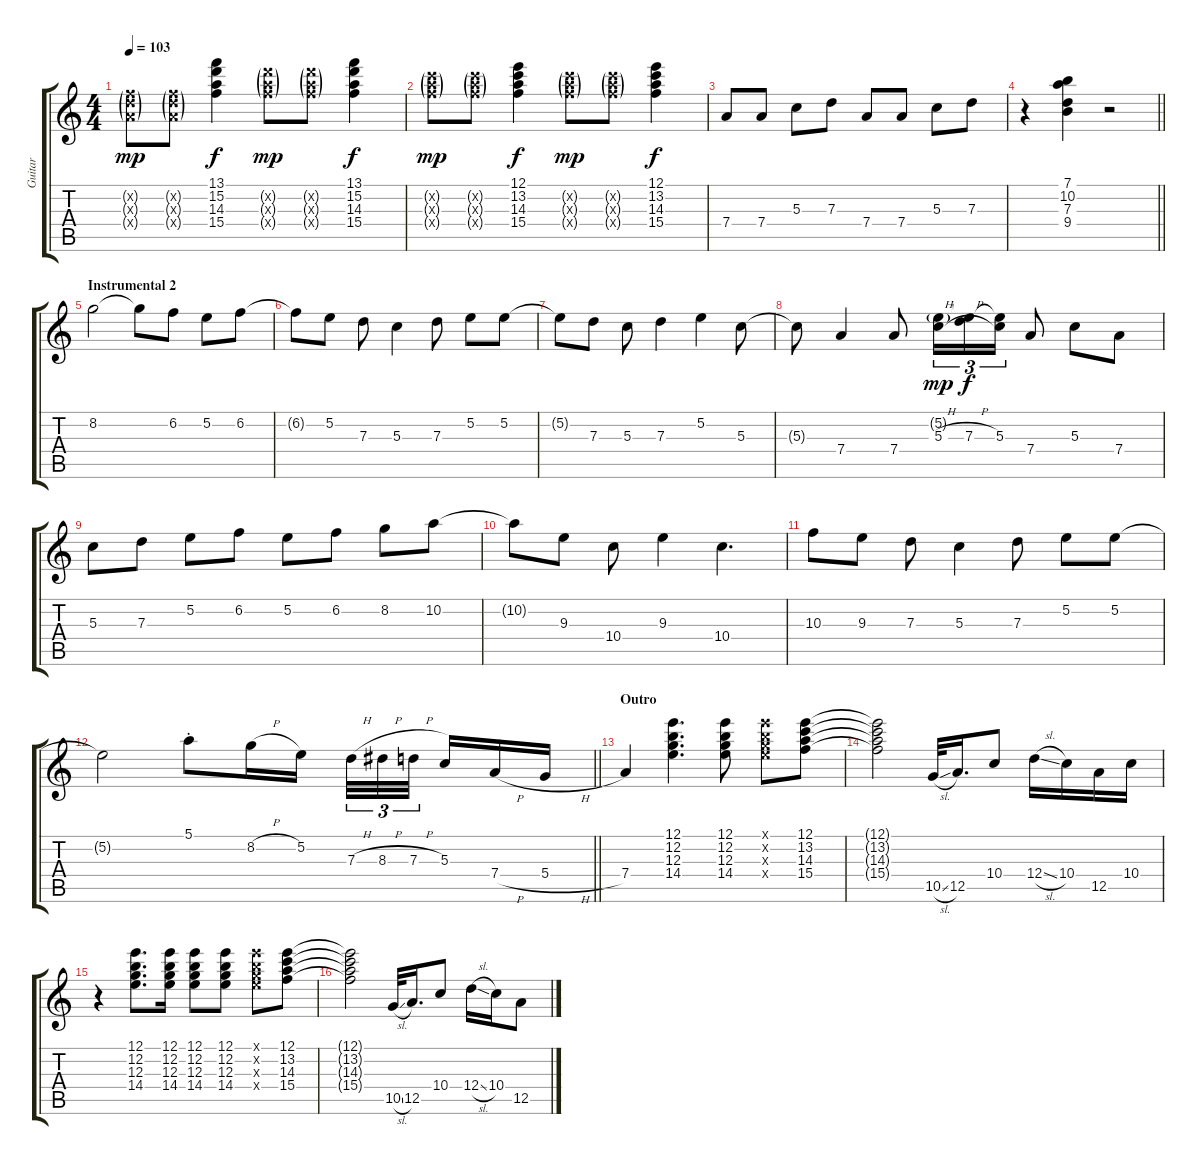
\track ("Guitar" "Guitar") {instrument acousticguitarsteel}
\staff {score tabs}
\tuning (E4 B3 G3 D3 A2 E2) {hide}
\ts (4 4)
\tempo 103
\clef g2
\ks c
(6.2{g x} 7.3{g x} 7.4{g x}).8{dy mp} (6.2{g x} 7.3{g x} 7.4{g x}).8 (13.1 15.2 14.3 15.4).4{dy f} (15.2{g x} 14.3{g x} 15.4{g x}).8{dy mp} (15.2{g x} 14.3{g x} 15.4{g x}).8 (13.1 15.2 14.3 15.4).4{dy f} |
(13.2{g x} 14.3{g x} 15.4{g x}).8{dy mp} (13.2{g x} 14.3{g x} 15.4{g x}).8 (12.1 13.2 14.3 15.4).4{dy f} (13.2{g x} 14.3{g x} 15.4{g x}).8{dy mp} (13.2{g x} 14.3{g x} 15.4{g x}).8 (12.1 13.2 14.3 15.4).4{dy f} |
7.4.8 7.4.8 5.3.8 7.3.8 7.4.8 7.4.8 5.3.8 7.3.8 |
\barLineRight lightlight
r.4 (7.1 10.2 7.3 9.4).4 r.2 |
\section ("" "Instrumental 2")
8.2.2 8.2{t}.8 6.2.8 5.2.8 6.2.8 |
6.2{t}.8 5.2.8 7.3.8 5.3.4 7.3.8 5.2.8 5.2.8 |
5.2{t}.8 7.3.8 5.3.8 7.3.4 5.2.4 5.3.8 |
5.3{t}.8 7.4.4 7.4.8 (5.2{g} 5.3{h}).16{tu (3 2) dy mp} (5.2{t} 7.3{h}).16{tu (3 2) dy f} (5.2{t} 5.3).16{tu (3 2)} 7.4.8 5.3.8 7.4.8 |
5.3.8 7.3.8 5.2.8 6.2.8 5.2.8 6.2.8 8.2.8 10.2.8 |
10.2{t}.8 9.3.8 10.4.8 9.3.4 10.4.4{d} |
10.3.8 9.3.8 7.3.8 5.3.4 7.3.8 5.2.8 5.2.8 |
\barLineRight lightlight
5.2{t}.2 5.1{st}.8 8.2{h}.16 5.2.16 7.3{h}.32{tu (3 2)} 8.3{h}.32{tu (3 2)} 7.3{h}.32{tu (3 2) beam splitsecondary} 5.3.16 7.4{h}.16 5.4{h}.16 |
\section ("" "Outro")
7.4.4 (12.1 12.2 12.3 14.4).4{d} (12.1 12.2 12.3 14.4).8 (12.1{x} 12.2{x} 12.3{x} 14.4{x}).8 (12.1 13.2 14.3 15.4).8 |
(12.1{t} 13.2{t} 14.3{t} 15.4{t}).2 10.5{sl}.32 12.5.16{d} 10.4.8 12.4{sl}.16 10.4.16 12.5.16 10.4.16 |
r.4 (12.1 12.2 12.3 14.4).8{d} (12.1 12.2 12.3 14.4).16 (12.1 12.2 12.3 14.4).8 (12.1 12.2 12.3 14.4).8 (12.1{x} 12.2{x} 12.3{x} 14.4{x}).8 (12.1 13.2 14.3 15.4).8 |
(12.1{t} 13.2{t} 14.3{t} 15.4{t}).2 10.5{sl}.32 12.5.16{d} 10.4.8 12.4{sl}.16 10.4.16 12.5.8
